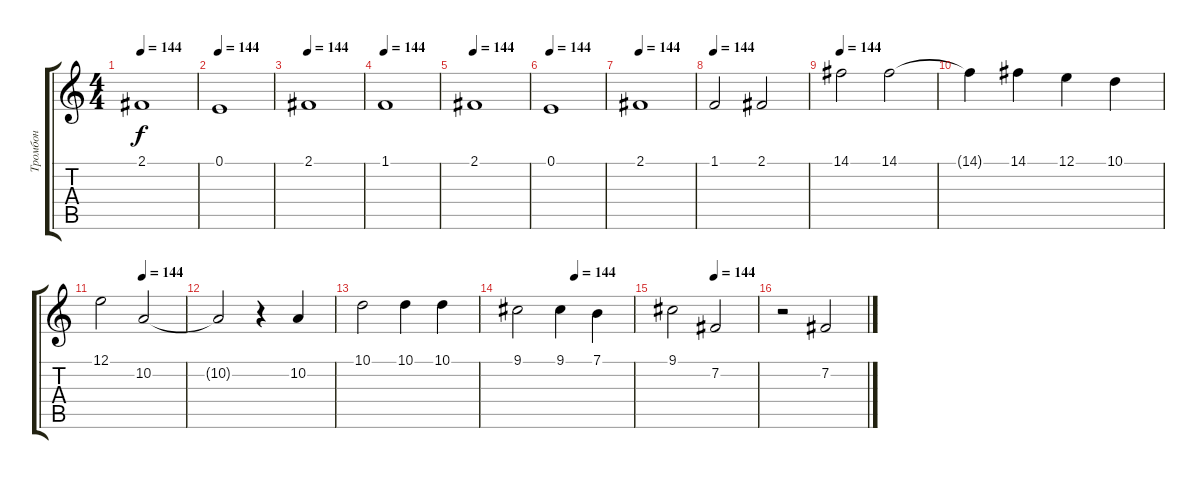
\track ("Тромбон" "Тромбон") {instrument trombone}
\staff {score tabs}
\tuning (E4 B3 G3 D3 A2 E2) {hide}
\ts (4 4)
\tempo 144
\clef g2
\ks c
2.1.1{dy f} |
\tempo 144
0.1.1 |
\tempo 144
2.1.1 |
\tempo 144
1.1.1 |
\tempo 144
2.1.1 |
\tempo 144
0.1.1 |
\tempo 144
2.1.1 |
\tempo 144
1.1.2 2.1.2 |
\tempo 144
14.1.2 14.1.2 |
14.1{t}.4 14.1.4 12.1.4 10.1.4 |
\tempo (144 0.5)
12.1.2 10.2.2 |
10.2{t}.2 r.4 10.2.4 |
10.1.2 10.1.4 10.1.4 |
\tempo (144 0.5)
9.1.2 9.1.4 7.1.4 |
\tempo (144 0.5)
9.1.2 7.2.2 |
r.2 7.2.2
